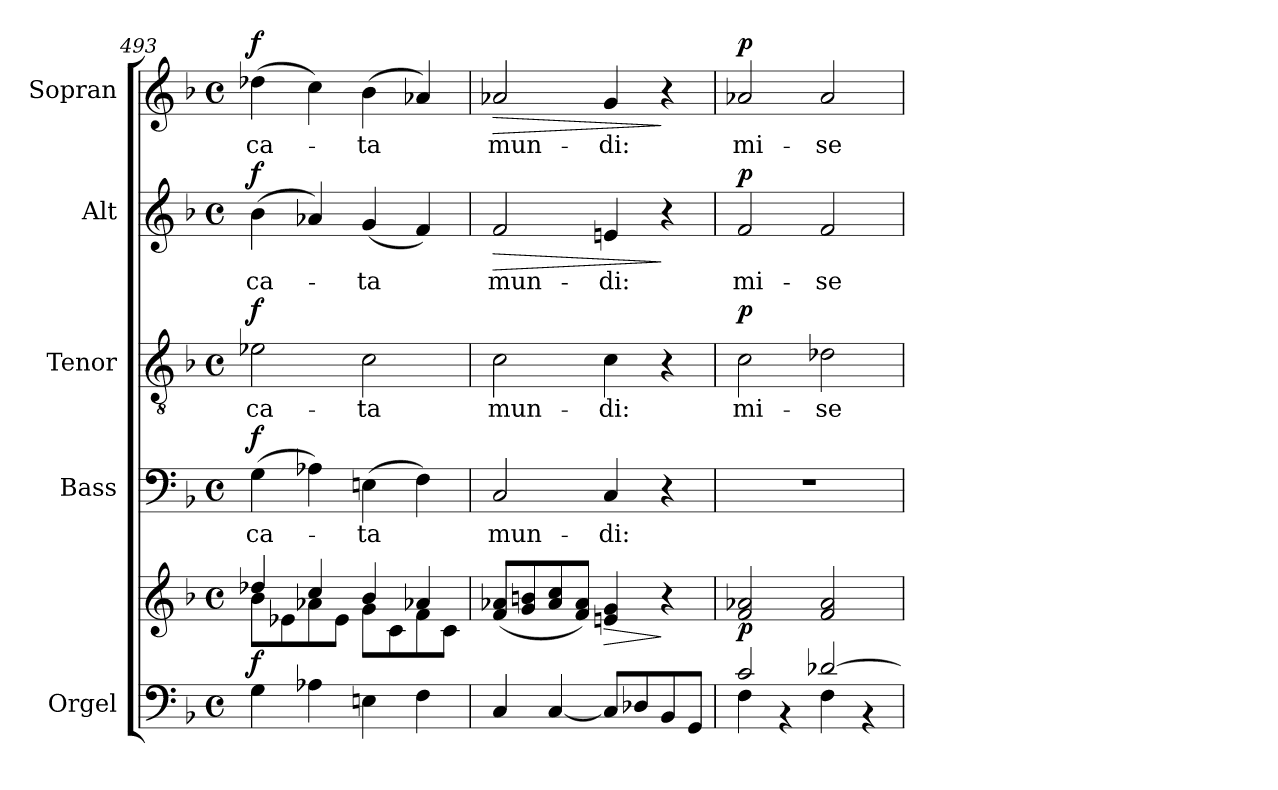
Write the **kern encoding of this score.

**kern	**kern	**dynam	**kern	**text	**dynam	**kern	**text	**dynam	**kern	**text	**dynam	**kern	**text	**dynam
*part5	*part5	*part5	*part4	*part4	*part4	*part3	*part3	*part3	*part2	*part2	*part2	*part1	*part1	*part1
*staff6	*staff5	*staff5/6	*staff4	*staff4	*staff4	*staff3	*staff3	*staff3	*staff2	*staff2	*staff2	*staff1	*staff1	*staff1
*I"Orgel	*	*	*I"Bass	*	*	*I"Tenor	*	*	*I"Alt	*	*	*I"Sopran	*	*
*I'Org.	*	*	*I'B.	*	*	*I'T.	*	*	*I'A.	*	*	*I'S.	*	*
*clefF4	*clefG2	*	*clefF4	*	*	*clefGv2	*	*	*clefG2	*	*	*clefG2	*	*
*k[b-]	*k[b-]	*	*k[b-]	*	*	*k[b-]	*	*	*k[b-]	*	*	*k[b-]	*	*
*F:	*F:	*	*F:	*	*	*F:	*	*	*F:	*	*	*F:	*	*
*M4/4	*M4/4	*	*M4/4	*	*	*M4/4	*	*	*M4/4	*	*	*M4/4	*	*
*met(c)	*met(c)	*	*met(c)	*	*	*met(c)	*	*	*met(c)	*	*	*met(c)	*	*
=493	=493	=493	=493	=493	=493	=493	=493	=493	=493	=493	=493	=493	=493	=493
*	*^	*	*	*	*	*	*	*	*	*	*	*	*	*
!	!	!	!LO:DY:b	!	!LO:LY:b	!LO:DY:a	!	!LO:LY:b	!LO:DY:a	!	!LO:LY:b	!LO:DY:a	!	!LO:LY:b	!LO:DY:a
4G\	4dd-X/	8b-\L	f	(>4G\	-ca-	f	2e-X\	-ca-	f	(>4b-\	-ca-	f	(>4dd-X\	-ca-	f
.	.	8e-X\	.	.	.	.	.	.	.	.	.	.	.	.	.
4A-X\	4cc/	8a-X\	.	4A-X\)	.	.	.	.	.	4a-X/)	.	.	4cc\)	.	.
.	.	8e-\J	.	.	.	.	.	.	.	.	.	.	.	.	.
!	!	!	!	!	!LO:LY:b	!	!	!LO:LY:b	!	!	!LO:LY:b	!	!	!LO:LY:b	!
4En\	4b-/	8g\L	.	(>4En\	-ta	.	2c\	-ta	.	(<4g/	-ta	.	(>4b-\	-ta	.
.	.	8c\	.	.	.	.	.	.	.	.	.	.	.	.	.
4F\	4a-X/	8f\	.	4F\)	.	.	.	.	.	4f/)	.	.	4a-X/)	.	.
.	.	8c\J	.	.	.	.	.	.	.	.	.	.	.	.	.
=494	=494	=494	=494	=494	=494	=494	=494	=494	=494	=494	=494	=494	=494	=494	=494
!	!	!	!	!	!LO:LY:b	!	!	!LO:LY:b	!	!	!LO:LY:b	!LO:HP:b	!	!LO:LY:b	!LO:HP:b
*	*v	*v	*	*	*	*	*	*	*	*	*	*	*	*	*
4C/	(<8f/ 8a-X/L	.	2C/	mun-	.	2c\	mun-	.	2f/	mun-	>	2a-X/	mun-	>
.	8g/ 8bn/	.	.	.	.	.	.	.	.	.	.	.	.	.
[4C/	8a-/ 8cc/	.	.	.	.	.	.	.	.	.	.	.	.	.
.	8f/ 8a-/J)	.	.	.	.	.	.	.	.	.	.	.	.	.
!	!	!LO:HP:b	!	!LO:LY:b	!	!	!LO:LY:b	!	!	!LO:LY:b	!	!	!LO:LY:b	!
8C/L]	4en/ 4g/	>	4C/	-di:	.	4c\	-di:	.	4en/	-di:	.	4g/	-di:	.
8D-X/	.	.	.	.	.	.	.	.	.	.	.	.	.	.
8BB-/	4r	]	4r	.	.	4r	.	.	4r	.	]	4r	.	]
8GG/J	.	.	.	.	.	.	.	.	.	.	.	.	.	.
=495	=495	=495	=495	=495	=495	=495	=495	=495	=495	=495	=495	=495	=495	=495
*^	*	*	*	*	*	*	*	*	*	*	*	*	*	*
!	!	!	!LO:DY:b	!	!	!	!	!LO:LY:b	!LO:DY:a	!	!LO:LY:b	!LO:DY:a	!	!LO:LY:b	!LO:DY:a
2c/	4F\	2f/ 2a-X/	p	1r	.	.	2c\	mi-	p	2f/	mi-	p	2a-X/	mi-	p
.	4r	.	.	.	.	.	.	.	.	.	.	.	.	.	.
!	!	!	!	!	!	!	!	!LO:LY:b	!	!	!LO:LY:b	!	!	!LO:LY:b	!
[>2d-X/	4F\	2f/ 2a-/	.	.	.	.	2d-X\	-se-	.	2f/	-se-	.	2a-/	-se-	.
.	4r	.	.	.	.	.	.	.	.	.	.	.	.	.	.
*v	*v	*	*	*	*	*	*	*	*	*	*	*	*	*	*
=	=	=	=	=	=	=	=	=	=	=	=	=	=	=
*-	*-	*-	*-	*-	*-	*-	*-	*-	*-	*-	*-	*-	*-	*-
